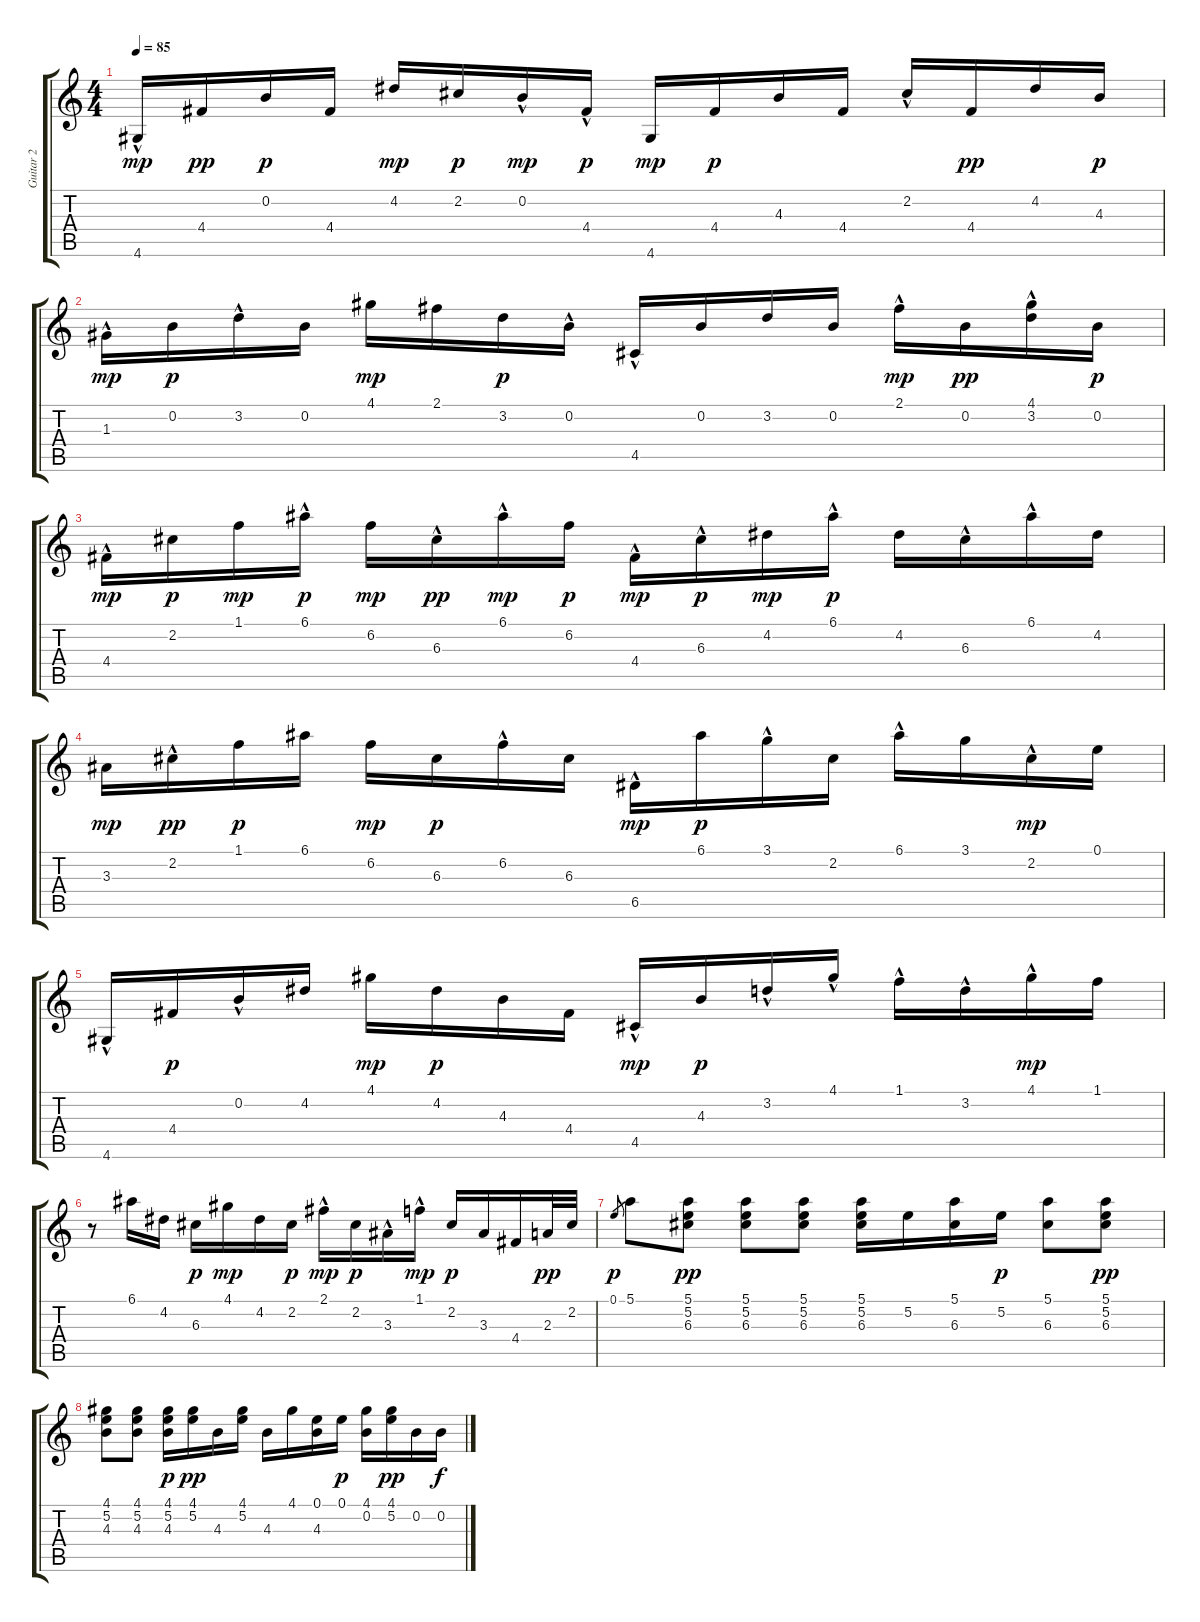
\track ("Guitar 2" "Guitar 2") {instrument acousticguitarsteel}
\staff {score tabs}
\tuning (E4 B3 G3 D3 A2 E2) {hide}
\ts (4 4)
\tempo 85
\clef g2
\ks c
4.6{hac}.16{dy mp} 4.4.16{dy pp} 0.2.16{dy p} 4.4.16 4.2.16{dy mp} 2.2.16{dy p} 0.2{hac}.16{dy mp} 4.4{hac}.16{dy p} 4.6.16{dy mp} 4.4.16{dy p} 4.3.16 4.4.16 2.2{hac}.16 4.4.16{dy pp} 4.2.16 4.3.16{dy p} |
1.3{hac}.16{dy mp} 0.2.16{dy p} 3.2{hac}.16 0.2.16 4.1.16{dy mp} 2.1.16 3.2.16{dy p} 0.2{hac}.16 4.5{hac}.16 0.2.16 3.2.16 0.2.16 2.1{hac}.16{dy mp} 0.2.16{dy pp} (4.1 3.2{hac}).16 0.2.16{dy p} |
4.4{hac}.16{dy mp} 2.2.16{dy p} 1.1.16{dy mp} 6.1{hac}.16{dy p} 6.2.16{dy mp} 6.3{hac}.16{dy pp} 6.1{hac}.16{dy mp} 6.2.16{dy p} 4.4{hac}.16{dy mp} 6.3{hac}.16{dy p} 4.2.16{dy mp} 6.1{hac}.16{dy p} 4.2.16 6.3{hac}.16 6.1{hac}.16 4.2.16 |
3.3.16{dy mp} 2.2{hac}.16{dy pp} 1.1.16{dy p} 6.1.16 6.2.16{dy mp} 6.3.16{dy p} 6.2{hac}.16 6.3.16 6.5{hac}.16{dy mp} 6.1.16{dy p} 3.1{hac}.16 2.2.16 6.1{hac}.16 3.1.16 2.2{hac}.16{dy mp} 0.1.16 |
4.6{hac}.16 4.4.16{dy p} 0.2{hac}.16 4.2.16 4.1.16{dy mp} 4.2.16{dy p} 4.3.16 4.4.16 4.5{hac}.16{dy mp} 4.3.16{dy p} 3.2{hac}.16 4.1{hac}.16 1.1{hac}.16 3.2{hac}.16 4.1{hac}.16{dy mp} 1.1.16 |
r.8 6.1.16 4.2.16 6.3.16{dy p} 4.1.16{dy mp} 4.2.16 2.2.16{dy p} 2.1{hac}.16{dy mp} 2.2.16{dy p} 3.3{hac}.16 1.1{hac}.16{dy mp} 2.2.16{dy p} 3.3.16 4.4.16 2.3.32{dy pp} 2.2.32 |
0.1.8{gr dy p} 5.1.8 (5.1 5.2 6.3).8{dy pp} (5.1 5.2 6.3).8 (5.1 5.2 6.3).8 (5.1 5.2 6.3).16 5.2.16 (5.1 6.3).16 5.2.16{dy p} (5.1 6.3).8 (5.1 5.2 6.3).8{dy pp} |
(4.1 5.2 4.3).8 (4.1 5.2 4.3).8 (4.1 5.2 4.3).16{dy p} (4.1 5.2).16{dy pp} 4.3.16 (4.1 5.2).16 4.3.16 4.1.16 (0.1 4.3).16 0.1.16{dy p} (4.1 0.2).16 (4.1 5.2).16{dy pp} 0.2.16 0.2.16{dy f}
